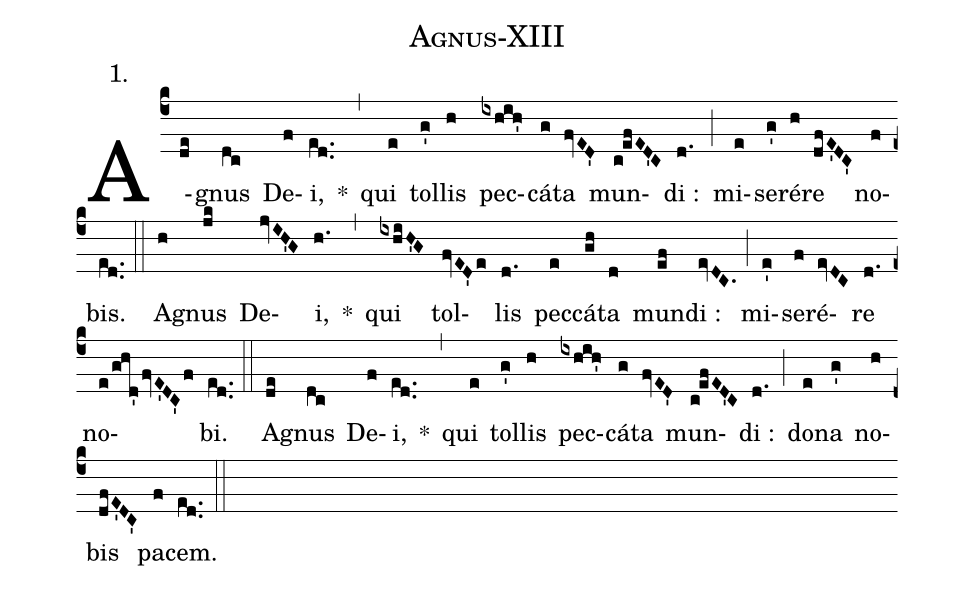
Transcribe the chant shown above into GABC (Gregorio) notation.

name:Agnus-XIII;
office-part:kyriale;
annotation:1.;
%%
(c4) A-(de)gnus(dc) De(f)i,(ed..) *(,) qui(e) tol(g')lis(h) pec(ixhih')cá(g)ta(fvED') mun(c!efED'C)di :(d.) (;) mi(e)se(g')ré(h)re(dfE'DC') no(f)bis.(ed..) (::)

A(h)gnus(jk) De(jvIH'G)i,(h.) *(,) qui(ixhiH'G) tol(fvED'e)lis(d.) pec(e)cá(gh)ta(d) mun(ef)di :(evDC.) (;) mi(e')se(f)ré(evDC)re(d.) no(e/ghd'fvE'DC'f)bi.(ed..) (::)

A(de)gnus(dc) De(f)i,(ed..) *(,) qui(e) tol(g')lis(h) pec(ixhih')cá(g)ta(fvED') mun(c!efED'C)di :(d.) (;) do(e)na(g') no(h)bis(dfE'DC') pa(f)cem.(ed..) (::)
